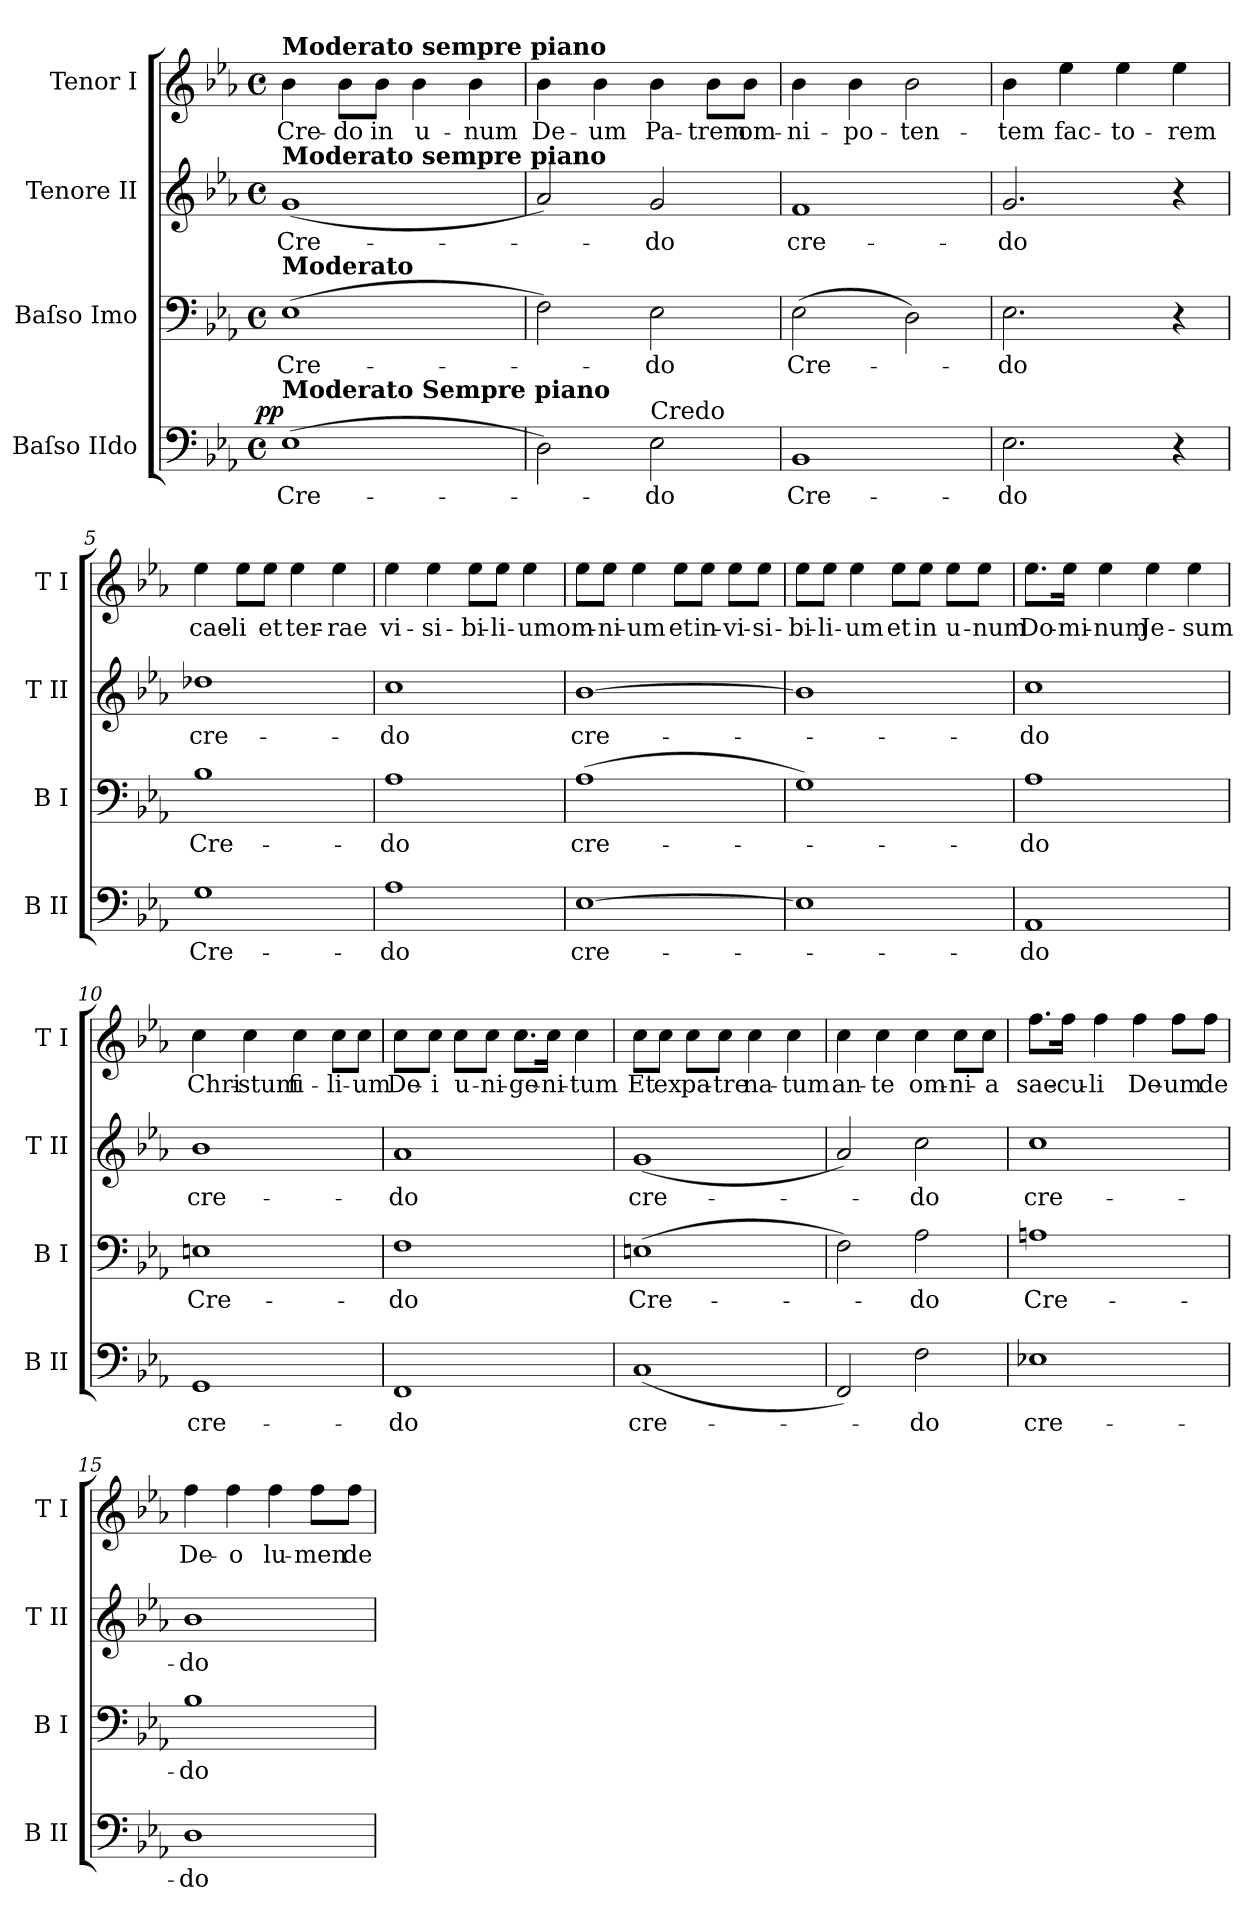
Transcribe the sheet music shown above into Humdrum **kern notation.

**kern	**text	**dynam	**kern	**text	**kern	**text	**kern	**text
*part4	*part4	*part4	*part3	*part3	*part2	*part2	*part1	*part1
*staff4	*staff4	*staff4	*staff3	*staff3	*staff2	*staff2	*staff1	*staff1
*I"Baſso IIdo	*	*	*I"Baſso Imo	*	*I"Tenore II	*	*I"Tenor I	*
*I'B II	*	*	*I'B I	*	*I'T II	*	*I'T I	*
*clefF4	*	*	*clefF4	*	*clefG2	*	*clefG2	*
*	*	*	*	*	*ITrd7c12	*	*ITrd7c12	*
*k[b-e-a-]	*	*	*k[b-e-a-]	*	*k[b-e-a-]	*	*k[b-e-a-]	*
*M4/4	*	*	*M4/4	*	*M4/4	*	*M4/4	*
*met(c)	*	*	*met(c)	*	*met(c)	*	*met(c)	*
=1	=1	=1	=1	=1	=1	=1	=1	=1
!	!	!	!	!	!	!	!LO:TX:a:B:t=Moderato sempre piano	!
!	!	!	!	!	!LO:TX:a:B:t=Moderato sempre piano	!	!	!
!	!	!	!LO:TX:a:B:t=Moderato	!	!	!	!	!
!LO:TX:a:B:t=Moderato Sempre piano	!	!	!	!	!	!	!	!
!	!	!LO:DY:b:rj	!	!	!	!	!	!
(1E-	Cre-	pp	(1E-	Cre-	(>1G	Cre-	4B-\	Cre-
.	.	.	.	.	.	.	8B-\L	-do
.	.	.	.	.	.	.	8B-\J	in
.	.	.	.	.	.	.	4B-\	u-
.	.	.	.	.	.	.	4B-\	-num
=2	=2	=2	=2	=2	=2	=2	=2	=2
2D\)	.	.	2F\)	.	2A-/)	.	4B-\	De-
.	.	.	.	.	.	.	4B-\	-um
!LO:TX:a:t=Credo	!	!	!	!	!	!	!	!
2E-\	-do	.	2E-\	-do	2G/	-do	4B-\	Pa-
.	.	.	.	.	.	.	8B-\L	-trem
.	.	.	.	.	.	.	8B-\J	om-
=3	=3	=3	=3	=3	=3	=3	=3	=3
1BB-	Cre-	.	(2E-\	Cre-	1F	cre-	4B-\	-ni-
.	.	.	.	.	.	.	4B-\	-po-
.	.	.	2D\)	.	.	.	2B-\	-ten-
=4	=4	=4	=4	=4	=4	=4	=4	=4
2.E-\	-do	.	2.E-\	-do	2.G/	-do	4B-\	-tem
.	.	.	.	.	.	.	4e-\	fac-
.	.	.	.	.	.	.	4e-\	-to-
4r	.	.	4r	.	4r	.	4e-\	-rem
=5	=5	=5	=5	=5	=5	=5	=5	=5
1G	Cre-	.	1B-	Cre-	1d-X	cre-	4e-\	cae-
.	.	.	.	.	.	.	8e-\L	-li
.	.	.	.	.	.	.	8e-\J	et
.	.	.	.	.	.	.	4e-\	ter-
.	.	.	.	.	.	.	4e-\	-rae
=6	=6	=6	=6	=6	=6	=6	=6	=6
1A-	-do	.	1A-	-do	1c	-do	4e-\	vi-
.	.	.	.	.	.	.	4e-\	-si-
.	.	.	.	.	.	.	8e-\L	-bi-
.	.	.	.	.	.	.	8e-\J	-li-
.	.	.	.	.	.	.	4e-\	-um
=7	=7	=7	=7	=7	=7	=7	=7	=7
[1E-	cre-	.	(1A-	cre-	[1B-	cre-	8e-\L	om-
.	.	.	.	.	.	.	8e-\J	-ni-
.	.	.	.	.	.	.	4e-\	-um
.	.	.	.	.	.	.	8e-\L	et
.	.	.	.	.	.	.	8e-\J	in-
.	.	.	.	.	.	.	8e-\L	-vi-
.	.	.	.	.	.	.	8e-\J	-si-
=8	=8	=8	=8	=8	=8	=8	=8	=8
1E-]	.	.	1G)	.	1B-]	.	8e-\L	-bi-
.	.	.	.	.	.	.	8e-\J	-li-
.	.	.	.	.	.	.	4e-\	-um
.	.	.	.	.	.	.	8e-\L	et
.	.	.	.	.	.	.	8e-\J	in
.	.	.	.	.	.	.	8e-\L	u-
.	.	.	.	.	.	.	8e-\J	-num
=9	=9	=9	=9	=9	=9	=9	=9	=9
1AA-	-do	.	1A-	-do	1c	-do	8.e-\L	Do-
.	.	.	.	.	.	.	16e-\Jk	-mi-
.	.	.	.	.	.	.	4e-\	-num
.	.	.	.	.	.	.	4e-\	Je-
.	.	.	.	.	.	.	4e-\	-sum
=10	=10	=10	=10	=10	=10	=10	=10	=10
1GG	cre-	.	1En	Cre-	1B-	cre-	4c\	Chri-
.	.	.	.	.	.	.	4c\	-stum
.	.	.	.	.	.	.	4c\	fi-
.	.	.	.	.	.	.	8c\L	-li-
.	.	.	.	.	.	.	8c\J	-um
=11	=11	=11	=11	=11	=11	=11	=11	=11
1FF	-do	.	1F	-do	1A-	-do	8c\L	De-
.	.	.	.	.	.	.	8c\J	-i
.	.	.	.	.	.	.	8c\L	u-
.	.	.	.	.	.	.	8c\J	-ni-
.	.	.	.	.	.	.	8.c\L	-ge-
.	.	.	.	.	.	.	16c\Jk	-ni-
.	.	.	.	.	.	.	4c\	-tum
=12	=12	=12	=12	=12	=12	=12	=12	=12
(>1C	cre-	.	(1En	Cre-	(>1G	cre-	8c\L	Et
.	.	.	.	.	.	.	8c\J	ex
.	.	.	.	.	.	.	8c\L	pa-
.	.	.	.	.	.	.	8c\J	-tre
.	.	.	.	.	.	.	4c\	na-
.	.	.	.	.	.	.	4c\	-tum
=13	=13	=13	=13	=13	=13	=13	=13	=13
2FF/)	.	.	2F\)	.	2A-/)	.	4c\	an-
.	.	.	.	.	.	.	4c\	-te
2F\	-do	.	2A-\	-do	2c\	-do	4c\	om-
.	.	.	.	.	.	.	8c\L	-ni-
.	.	.	.	.	.	.	8c\J	-a
=14	=14	=14	=14	=14	=14	=14	=14	=14
1E-X	cre-	.	1An	Cre-	1c	cre-	8.f\L	sae-
.	.	.	.	.	.	.	16f\Jk	-cu-
.	.	.	.	.	.	.	4f\	-li
.	.	.	.	.	.	.	4f\	De-
.	.	.	.	.	.	.	8f\L	-um
.	.	.	.	.	.	.	8f\J	de
=15	=15	=15	=15	=15	=15	=15	=15	=15
1D	-do	.	1B-	-do	1B-	-do	4f\	De-
.	.	.	.	.	.	.	4f\	-o
.	.	.	.	.	.	.	4f\	lu-
.	.	.	.	.	.	.	8f\L	-men
.	.	.	.	.	.	.	8f\J	de
=	=	=	=	=	=	=	=	=
*-	*-	*-	*-	*-	*-	*-	*-	*-
